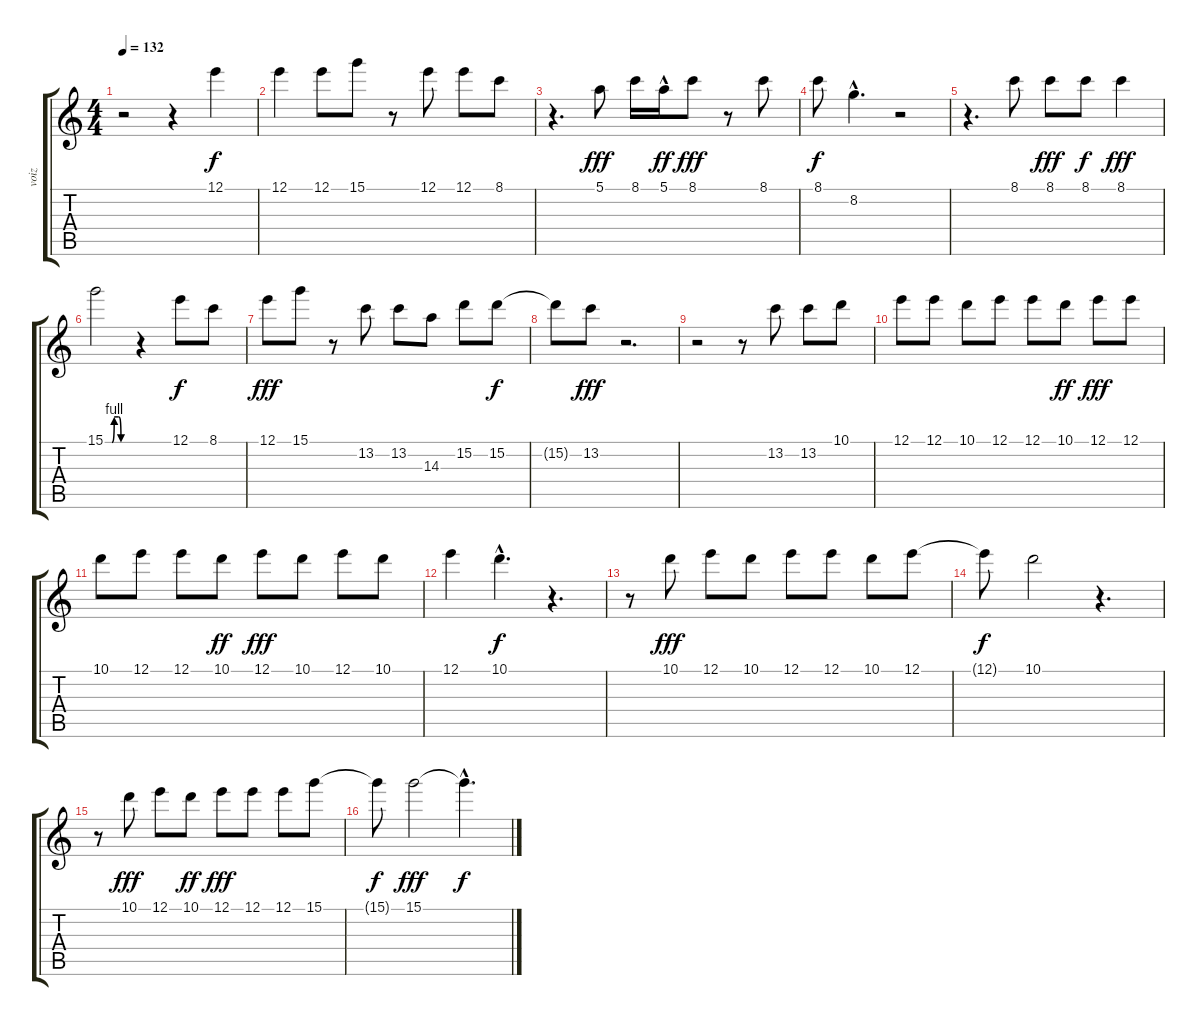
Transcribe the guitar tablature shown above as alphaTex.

\track ("voiz" "voiz") {instrument overdrivenguitar}
\staff {score tabs}
\tuning (E4 B3 G3 D3 A2 E2) {hide}
\ts (4 4)
\tempo 132
\clef g2
\ks c
r.2{dy fff} r.4 12.1.4{dy f volume 11} |
12.1.4 12.1.8{volume 16} 15.1.8 r.8 12.1.8 12.1.8 8.1.8 |
r.4{d} 5.1.8{dy fff} 8.1.16 5.1{hac}.16{dy ff} 8.1.8{dy fff} r.8 8.1.8 |
8.1.8{dy f} 8.2{hac}.4{d} r.2 |
r.4{d} 8.1.8 8.1.8{dy fff} 8.1.8{dy f} 8.1.4{dy fff} |
15.1{be (custom 0 0 15 0 20 4 30 4 35 0 45 0 60 0)}.2 r.4 12.1.8{dy f} 8.1.8 |
12.1.8{dy fff} 15.1.8 r.8 13.2.8 13.2.8 14.3.8 15.2.8 15.2.8{dy f} |
15.2{t}.8 13.2.8{dy fff} r.2{d} |
r.2 r.8 13.2.8 13.2.8 10.1.8 |
12.1.8 12.1.8 10.1.8 12.1.8 12.1.8 10.1.8{dy ff} 12.1.8{dy fff} 12.1.8 |
10.1.8 12.1.8 12.1.8 10.1.8{dy ff} 12.1.8{dy fff} 10.1.8 12.1.8 10.1.8 |
12.1.4 10.1{hac}.4{d dy f} r.4{d} |
r.8 10.1.8{dy fff} 12.1.8 10.1.8 12.1.8 12.1.8 10.1.8 12.1.8 |
12.1{t}.8{dy f} 10.1.2 r.4{d} |
r.8 10.1.8{dy fff} 12.1.8 10.1.8{dy ff} 12.1.8{dy fff} 12.1.8 12.1.8 15.1.8 |
15.1{t}.8{dy f} 15.1.2{dy fff} 15.1{hac t}.4{d dy f}
